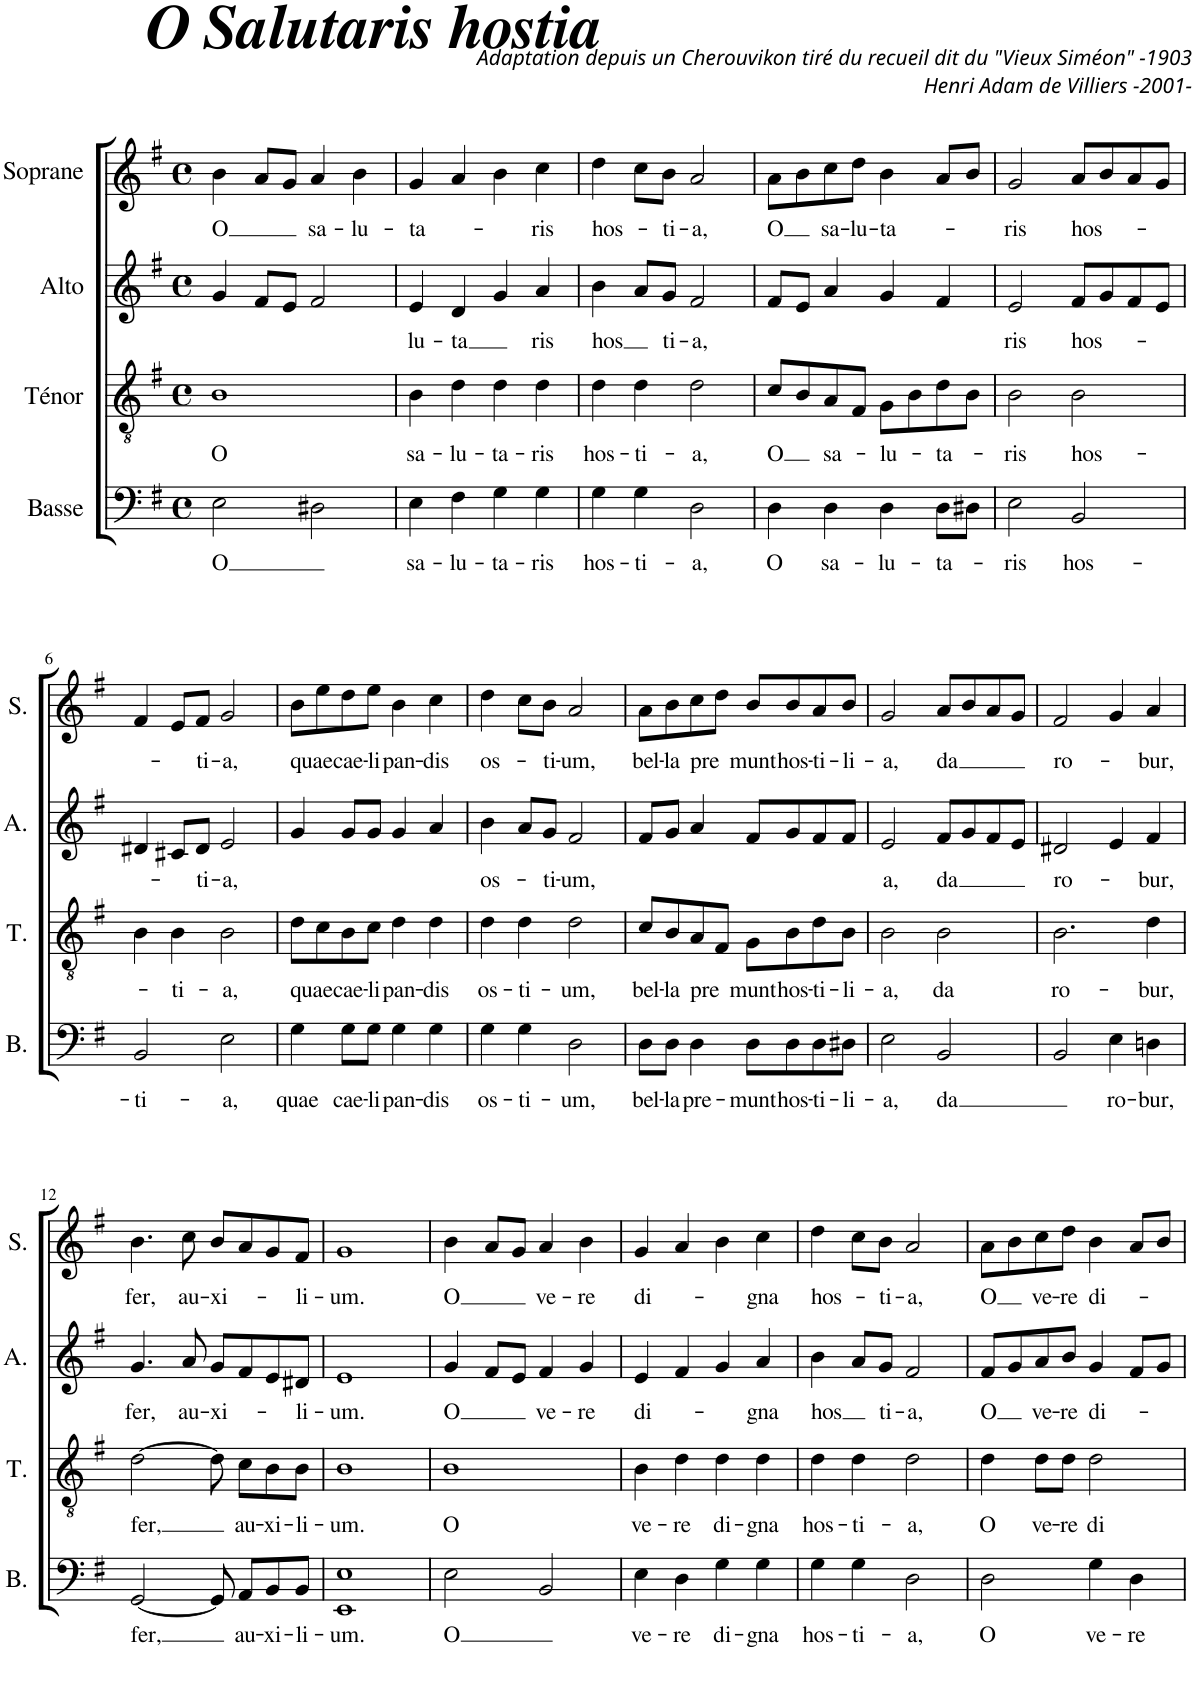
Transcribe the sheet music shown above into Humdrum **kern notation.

**kern	**text	**kern	**text	**kern	**text	**kern	**text
*part4	*part4	*part3	*part3	*part2	*part2	*part1	*part1
*staff4	*staff4	*staff3	*staff3	*staff2	*staff2	*staff1	*staff1
*I"Basse	*	*I"Ténor	*	*I"Alto	*	*I"Soprane	*
*I'B.	*	*I'T.	*	*I'A.	*	*I'S.	*
*clefF4	*	*clefGv2	*	*clefG2	*	*clefG2	*
*k[f#]	*	*k[f#]	*	*k[f#]	*	*k[f#]	*
*M4/4	*	*M4/4	*	*M4/4	*	*M4/4	*
*met(c)	*	*met(c)	*	*met(c)	*	*met(c)	*
=1	=1	=1	=1	=1	=1	=1	=1
!	!LO:LY:b	!	!LO:LY:b	!	!	!	!LO:LY:b
2E\	O	1B	O	4g/	.	4b\	O
.	.	.	.	8f#/L	.	8a/L	.
.	.	.	.	8e/J	.	8g/J	.
!	!	!	!	!	!	!	!LO:LY:b
2D#X\	.	.	.	2f#/	.	4a/	sa-
!	!	!	!	!	!	!	!LO:LY:b
.	.	.	.	.	.	4b\	-lu-
=2	=2	=2	=2	=2	=2	=2	=2
!	!LO:LY:b	!	!LO:LY:b	!	!LO:LY:b	!	!LO:LY:b
4E\	sa-	4B\	sa-	4e/	-lu-	4g/	-ta-
!	!LO:LY:b	!	!LO:LY:b	!	!LO:LY:b	!	!
4F#\	-lu-	4d\	-lu-	4d/	-ta	4a/	.
!	!LO:LY:b	!	!LO:LY:b	!	!	!	!
4G\	-ta-	4d\	-ta-	4g/	.	4b\	.
!	!LO:LY:b	!	!LO:LY:b	!	!LO:LY:b	!	!LO:LY:b
4G\	-ris	4d\	-ris	4a/	ris	4cc\	-ris
=3	=3	=3	=3	=3	=3	=3	=3
!	!LO:LY:b	!	!LO:LY:b	!	!LO:LY:b	!	!LO:LY:b
4G\	hos-	4d\	hos-	4b\	hos	4dd\	hos-
!	!LO:LY:b	!	!LO:LY:b	!	!	!	!
4G\	-ti-	4d\	-ti-	8a/L	.	8cc\L	.
!	!	!	!	!	!LO:LY:b	!	!LO:LY:b
.	.	.	.	8g/J	ti-	8b\J	-ti-
!	!LO:LY:b	!	!LO:LY:b	!	!LO:LY:b	!	!LO:LY:b
2D\	-a,	2d\	-a,	2f#/	-a,	2a/	-a,
=4	=4	=4	=4	=4	=4	=4	=4
!	!LO:LY:b	!	!LO:LY:b	!	!	!	!LO:LY:b
4D\	O	8c/L	O	8f#/L	.	8a\L	O
.	.	8B/	.	8e/J	.	8b\	.
!	!LO:LY:b	!	!LO:LY:b	!	!	!	!LO:LY:b
4D\	sa-	8A/	-sa-	4a/	.	8cc\	sa-
!	!	!	!	!	!	!	!LO:LY:b
.	.	8F#/J	.	.	.	8dd\J	-lu-
!	!LO:LY:b	!	!LO:LY:b	!	!	!	!LO:LY:b
4D\	-lu-	8G\L	-lu-	4g/	.	4b\	-ta-
.	.	8B\	.	.	.	.	.
!	!LO:LY:b	!	!LO:LY:b	!	!	!	!
8D\L	-ta-	8d\	-ta-	4f#/	.	8a/L	.
8D#X\J	.	8B\J	.	.	.	8b/J	.
=5	=5	=5	=5	=5	=5	=5	=5
!	!LO:LY:b	!	!LO:LY:b	!	!LO:LY:b	!	!LO:LY:b
2E\	-ris	2B\	-ris	2e/	-ris	2g/	-ris
!	!LO:LY:b	!	!LO:LY:b	!	!LO:LY:b	!	!LO:LY:b
2BB/	hos-	2B\	hos-	8f#/L	hos-	8a/L	hos-
.	.	.	.	8g/	.	8b/	.
.	.	.	.	8f#/	.	8a/	.
.	.	.	.	8e/J	.	8g/J	.
!!LO:LB:g=z
=6	=6	=6	=6	=6	=6	=6	=6
!	!LO:LY:b	!	!	!	!	!	!
2BB/	-ti-	4B\	.	4d#X/	.	4f#/	.
!	!	!	!LO:LY:b	!	!	!	!
.	.	4B\	-ti-	8c#X/L	.	8e/L	.
!	!	!	!	!	!LO:LY:b	!	!LO:LY:b
.	.	.	.	8d#/J	-ti-	8f#/J	-ti-
!	!LO:LY:b	!	!LO:LY:b	!	!LO:LY:b	!	!LO:LY:b
2E\	-a,	2B\	-a,	2e/	-a,	2g/	-a,
=7	=7	=7	=7	=7	=7	=7	=7
!	!LO:LY:b	!	!LO:LY:b	!	!	!	!LO:LY:b
4G\	quae	8d\L	quae	4g/	.	8b\L	quae
.	.	8c\	.	.	.	8ee\	.
!	!LO:LY:b	!	!LO:LY:b	!	!	!	!LO:LY:b
8G\L	cae-	8B\	cae-	8g/L	.	8dd\	cae-
!	!LO:LY:b	!	!LO:LY:b	!	!	!	!LO:LY:b
8G\J	-li	8c\J	-li	8g/J	.	8ee\J	-li
!	!LO:LY:b	!	!LO:LY:b	!	!	!	!LO:LY:b
4G\	pan-	4d\	pan-	4g/	.	4b\	pan-
!	!LO:LY:b	!	!LO:LY:b	!	!	!	!LO:LY:b
4G\	-dis	4d\	-dis	4a/	.	4cc\	-dis
=8	=8	=8	=8	=8	=8	=8	=8
!	!LO:LY:b	!	!LO:LY:b	!	!LO:LY:b	!	!LO:LY:b
4G\	os-	4d\	os-	4b\	os-	4dd\	os-
!	!LO:LY:b	!	!LO:LY:b	!	!	!	!
4G\	-ti-	4d\	-ti-	8a/L	.	8cc\L	.
!	!	!	!	!	!LO:LY:b	!	!LO:LY:b
.	.	.	.	8g/J	-ti-	8b\J	-ti-
!	!LO:LY:b	!	!LO:LY:b	!	!LO:LY:b	!	!LO:LY:b
2D\	-um,	2d\	-um,	2f#/	-um,	2a/	-um,
=9	=9	=9	=9	=9	=9	=9	=9
!	!LO:LY:b	!	!LO:LY:b	!	!	!	!LO:LY:b
8D\L	bel-	8c/L	bel-	8f#/L	.	8a\L	bel-
!	!LO:LY:b	!	!LO:LY:b	!	!	!	!LO:LY:b
8D\J	-la	8B/	-la	8g/J	.	8b\	-la
!	!LO:LY:b	!	!LO:LY:b	!	!	!	!LO:LY:b
4D\	pre-	8A/	pre	4a/	.	8cc\	pre
.	.	8F#/J	.	.	.	8dd\J	.
!	!LO:LY:b	!	!LO:LY:b	!	!	!	!LO:LY:b
8D\L	-munt	8G\L	munt	8f#/L	.	8b/L	munt
!	!LO:LY:b	!	!LO:LY:b	!	!	!	!LO:LY:b
8D\	hos-	8B\	hos-	8g/	.	8b/	hos-
!	!LO:LY:b	!	!LO:LY:b	!	!	!	!LO:LY:b
8D\	-ti-	8d\	-ti-	8f#/	.	8a/	-ti-
!	!LO:LY:b	!	!LO:LY:b	!	!	!	!LO:LY:b
8D#X\J	-li-	8B\J	-li-	8f#/J	.	8b/J	-li-
=10	=10	=10	=10	=10	=10	=10	=10
!	!LO:LY:b	!	!LO:LY:b	!	!LO:LY:b	!	!LO:LY:b
2E\	-a,	2B\	-a,	2e/	-a,	2g/	-a,
!	!LO:LY:b	!	!LO:LY:b	!	!LO:LY:b	!	!LO:LY:b
2BB/	da	2B\	da	8f#/L	da	8a/L	da
.	.	.	.	8g/	.	8b/	.
.	.	.	.	8f#/	.	8a/	.
.	.	.	.	8e/J	.	8g/J	.
=11	=11	=11	=11	=11	=11	=11	=11
!	!	!	!LO:LY:b	!	!LO:LY:b	!	!LO:LY:b
2BB/	.	2.B\	ro-	2d#X/	ro-	2f#/	ro-
!	!LO:LY:b	!	!	!	!	!	!
4E\	ro-	.	.	4e/	.	4g/	.
!	!LO:LY:b	!	!LO:LY:b	!	!LO:LY:b	!	!LO:LY:b
4Dn\	-bur,	4d\	-bur,	4f#/	-bur,	4a/	-bur,
!!LO:LB:g=z
=12	=12	=12	=12	=12	=12	=12	=12
!	!LO:LY:b	!	!LO:LY:b	!	!LO:LY:b	!	!LO:LY:b
[2GG/	fer,	[2d\	fer,	4.g/	fer,	4.b\	fer,
!	!	!	!	!	!LO:LY:b	!	!LO:LY:b
.	.	.	.	8a/	au-	8cc\	au-
!	!	!	!	!	!LO:LY:b	!	!LO:LY:b
8GG/]	.	8d\]	.	8g/L	-xi-	8b/L	-xi-
!	!LO:LY:b	!	!LO:LY:b	!	!	!	!
8AA/L	au-	8c\L	au-	8f#/	.	8a/	.
!	!LO:LY:b	!	!LO:LY:b	!	!	!	!
8BB/	-xi-	8B\	-xi-	8e/	.	8g/	.
!	!LO:LY:b	!	!LO:LY:b	!	!LO:LY:b	!	!LO:LY:b
8BB/J	-li-	8B\J	-li-	8d#X/J	-li-	8f#/J	-li-
=13	=13	=13	=13	=13	=13	=13	=13
!	!LO:LY:b	!	!LO:LY:b	!	!LO:LY:b	!	!LO:LY:b
1EE 1E	-um.	1B	-um.	1e	-um.	1g	-um.
=14	=14	=14	=14	=14	=14	=14	=14
!	!LO:LY:b	!	!LO:LY:b	!	!LO:LY:b	!	!LO:LY:b
2E\	O	1B	O	4g/	O	4b\	O
.	.	.	.	8f#/L	.	8a/L	.
.	.	.	.	8e/J	.	8g/J	.
!	!	!	!	!	!LO:LY:b	!	!LO:LY:b
2BB/	.	.	.	4f#/	ve-	4a/	ve-
!	!	!	!	!	!LO:LY:b	!	!LO:LY:b
.	.	.	.	4g/	-re	4b\	-re
=15	=15	=15	=15	=15	=15	=15	=15
!	!LO:LY:b	!	!LO:LY:b	!	!LO:LY:b	!	!LO:LY:b
4E\	ve-	4B\	ve-	4e/	di-	4g/	di-
!	!LO:LY:b	!	!LO:LY:b	!	!	!	!
4D\	-re	4d\	-re	4f#/	.	4a/	.
!	!LO:LY:b	!	!LO:LY:b	!	!	!	!
4G\	di-	4d\	di-	4g/	.	4b\	.
!	!LO:LY:b	!	!LO:LY:b	!	!LO:LY:b	!	!LO:LY:b
4G\	-gna	4d\	-gna	4a/	-gna	4cc\	-gna
=16	=16	=16	=16	=16	=16	=16	=16
!	!LO:LY:b	!	!LO:LY:b	!	!LO:LY:b	!	!LO:LY:b
4G\	hos-	4d\	hos-	4b\	hos	4dd\	hos-
!	!LO:LY:b	!	!LO:LY:b	!	!	!	!
4G\	-ti-	4d\	-ti-	8a/L	.	8cc\L	.
!	!	!	!	!	!LO:LY:b	!	!LO:LY:b
.	.	.	.	8g/J	ti-	8b\J	-ti-
!	!LO:LY:b	!	!LO:LY:b	!	!LO:LY:b	!	!LO:LY:b
2D\	-a,	2d\	-a,	2f#/	-a,	2a/	-a,
=17	=17	=17	=17	=17	=17	=17	=17
!	!LO:LY:b	!	!LO:LY:b	!	!LO:LY:b	!	!LO:LY:b
2D\	O	4d\	O	8f#/L	O	8a\L	O
.	.	.	.	8g/	.	8b\	.
!	!	!	!LO:LY:b	!	!LO:LY:b	!	!LO:LY:b
.	.	8d\L	ve-	8a/	ve-	8cc\	ve-
!	!	!	!LO:LY:b	!	!LO:LY:b	!	!LO:LY:b
.	.	8d\J	-re	8b/J	-re	8dd\J	-re
!	!LO:LY:b	!	!LO:LY:b	!	!LO:LY:b	!	!LO:LY:b
4G\	ve-	2d\	di	4g/	di-	4b\	di-
!	!LO:LY:b	!	!	!	!	!	!
4D\	-re	.	.	8f#/L	.	8a/L	.
.	.	.	.	8g/J	.	8b/J	.
=	=	=	=	=	=	=	=
*-	*-	*-	*-	*-	*-	*-	*-
